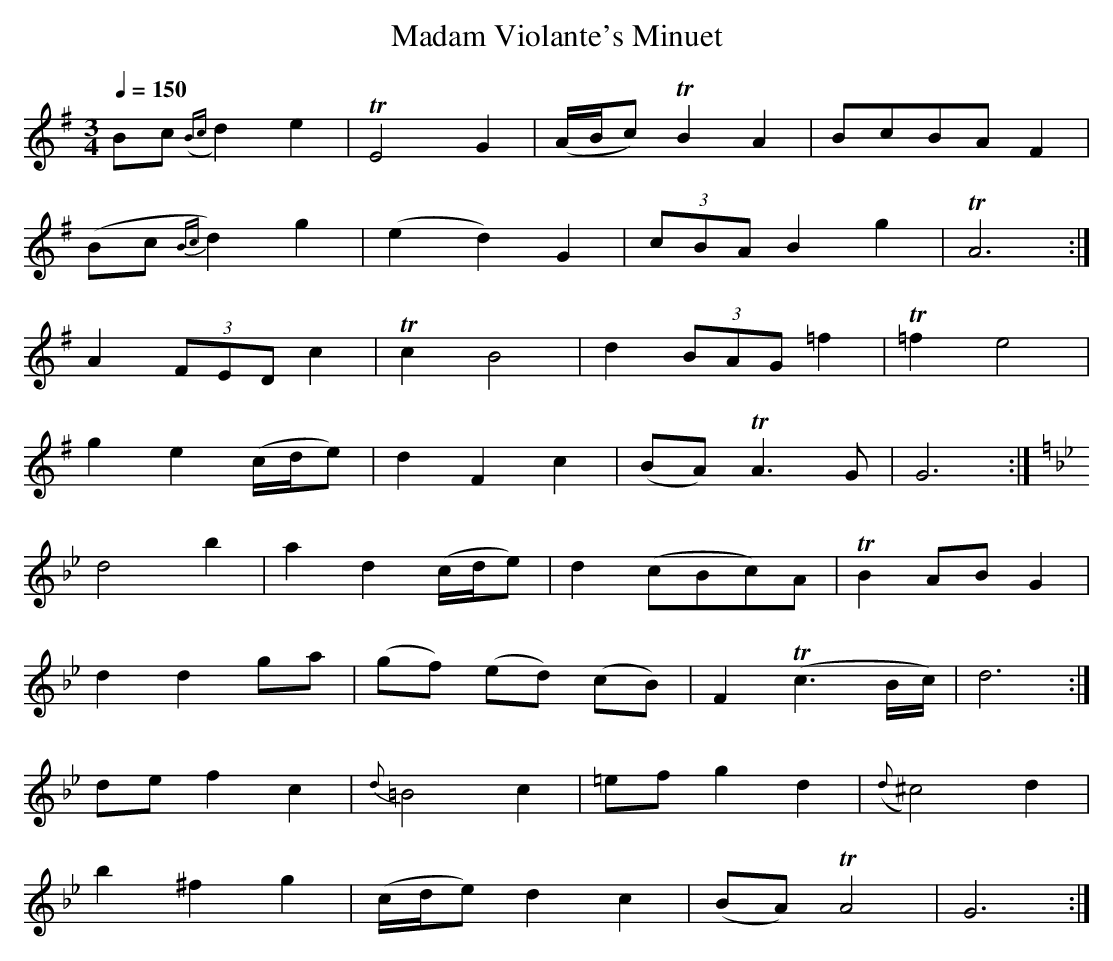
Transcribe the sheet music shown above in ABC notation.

X:1
T:Madam Violante's Minuet
M:3/4
L:1/8
Q:1/4=150
K:G
 Bc ({Bc}d2) e2    |TE4     G2| (A/B/c) TB2   A2|  BcBA F2|
(Bc  {Bc}d2) g2    |(e2 d2) G2|(3cBA     B2   g2| TA6    :|
 A2 (3FED    c2    |Tc2 B4    |  d2    (3BAG =f2|T=f2e4   |
 g2   e2    (c/d/e)| d2 F2  c2| (BA)    TA3    G|  G6    :|
K:G Minor
 d4     b2|    a2     d2  (c/d/e)| d2  (cBc)A    |    TB2 AB G2|
 d2  d2 ga|   (gf)   (ed) (cB)   | F2 (Tc3  B/c/)|     d6     :|
 de  f2 c2|{d}=B4          c2    |=ef   g2 d2    |({d}^c4)   d2|
 b2 ^f2 g2|   (c/d/e) d2   c2    |(BA) TA4       |     G6     :|
